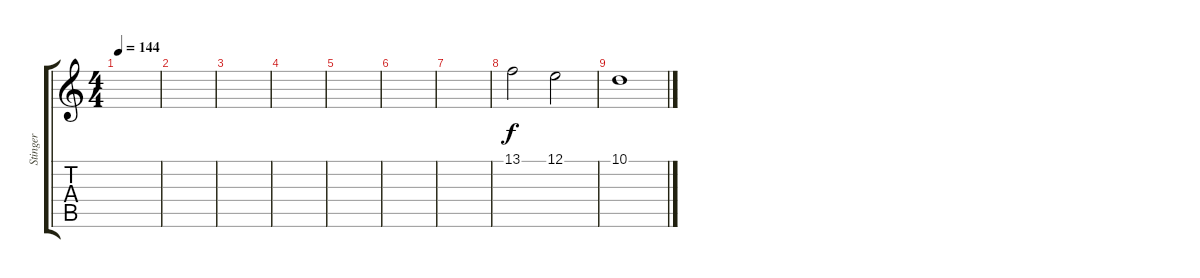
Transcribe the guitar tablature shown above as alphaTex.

\track ("Stinger" "Stinger") {instrument lead8bassandlead}
\staff {score tabs}
\tuning (E4 B3 G3 D3 A2 E2) {hide}
\ts (4 4)
\tempo 144
\clef g2
\ks c
|
|
|
|
|
|
|
13.1.2{volume 10 instrument electricgrandpiano} 12.1.2 |
10.1.1
